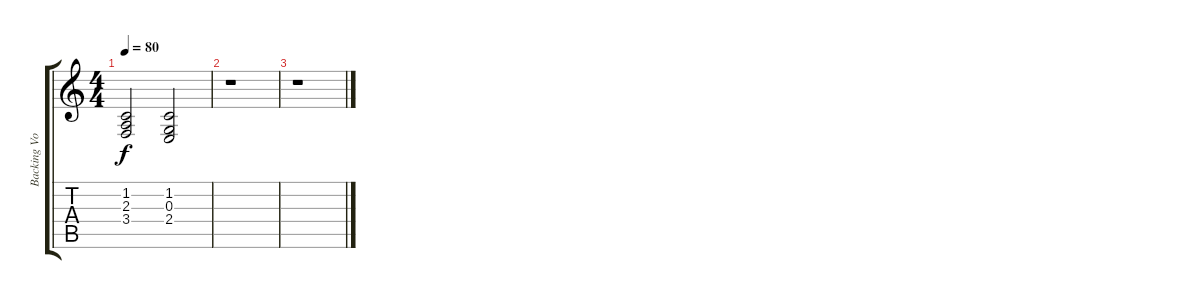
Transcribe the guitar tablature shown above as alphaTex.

\track ("Backing Vocals" "Backing Vo") {instrument flute}
\staff {score tabs}
\tuning (E4 B3 G3 D3 A2 E2) {hide}
\ts (4 4)
\tempo 80
\clef g2
\ks c
(1.2 2.3 3.4).2{dy f} (1.2 0.3 2.4).2 |
r.1 |
r.1
